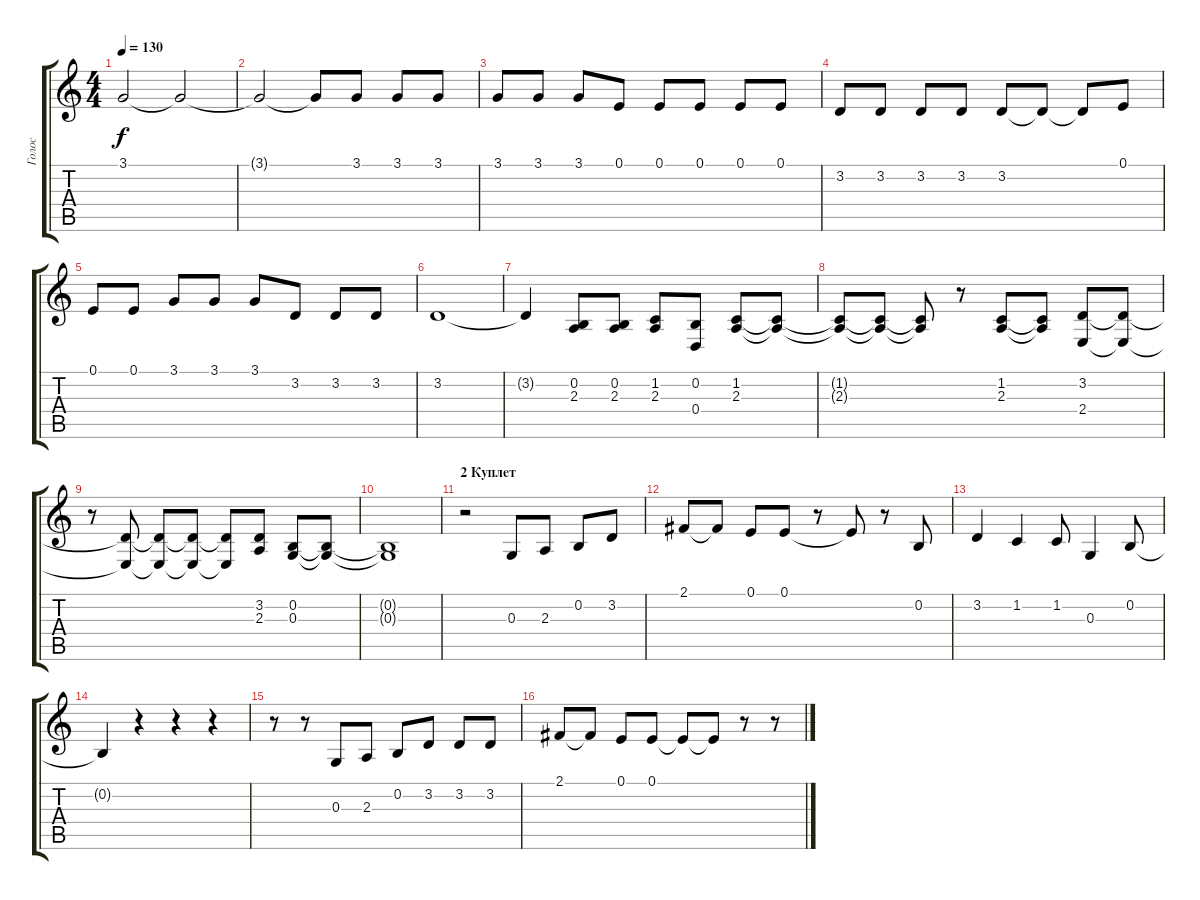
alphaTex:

\track ("Голос" "Голос") {instrument stringensemble1}
\staff {score tabs}
\tuning (E4 B3 G3 D3 A2 E2) {hide}
\ts (4 4)
\tempo 130
\clef g2
\ks c
3.1.2{dy f} 3.1{t}.2 |
3.1{t}.2 3.1{t}.8 3.1.8 3.1.8 3.1.8 |
3.1.8 3.1.8 3.1.8 0.1.8 0.1.8 0.1.8 0.1.8 0.1.8 |
3.2.8 3.2.8 3.2.8 3.2.8 3.2.8 3.2{t}.8 3.2{t}.8 0.1.8 |
0.1.8 0.1.8 3.1.8 3.1.8 3.1.8 3.2.8 3.2.8 3.2.8 |
3.2.1 |
3.2{t}.4 (0.2 2.3).8 (0.2 2.3).8 (1.2 2.3).8 (0.2 0.4).8 (1.2 2.3).8 (1.2{t} 2.3{t}).8 |
(1.2{t} 2.3{t}).8 (1.2{t} 2.3{t}).8 (1.2{t} 2.3{t}).8 r.8 (1.2 2.3).8 (1.2{t} 2.3{t}).8 (3.2 2.4).8 (3.2{t} 2.4{t}).8 |
r.8 (3.2{t} 2.4{t}).8 (3.2{t} 2.4{t}).8 (3.2{t} 2.4{t}).8 (3.2{t} 2.4{t}).8 (3.2 2.3).8 (0.2 0.3).8 (0.2{t} 0.3{t}).8 |
(0.2{t} 0.3{t}).1 |
\section ("" "2 Куплет")
r.2 0.3.8 2.3.8 0.2.8 3.2.8 |
2.1.8 2.1{t}.8 0.1.8 0.1.8 r.8 0.1{t}.8 r.8 0.2.8 |
3.2.4 1.2.4 1.2.8 0.3.4 0.2.8 |
0.2{t}.4 r.4 r.4 r.4 |
r.8 r.8 0.3.8 2.3.8 0.2.8 3.2.8 3.2.8 3.2.8 |
2.1.8 2.1{t}.8 0.1.8 0.1.8 0.1{t}.8 0.1{t}.8 r.8 r.8
